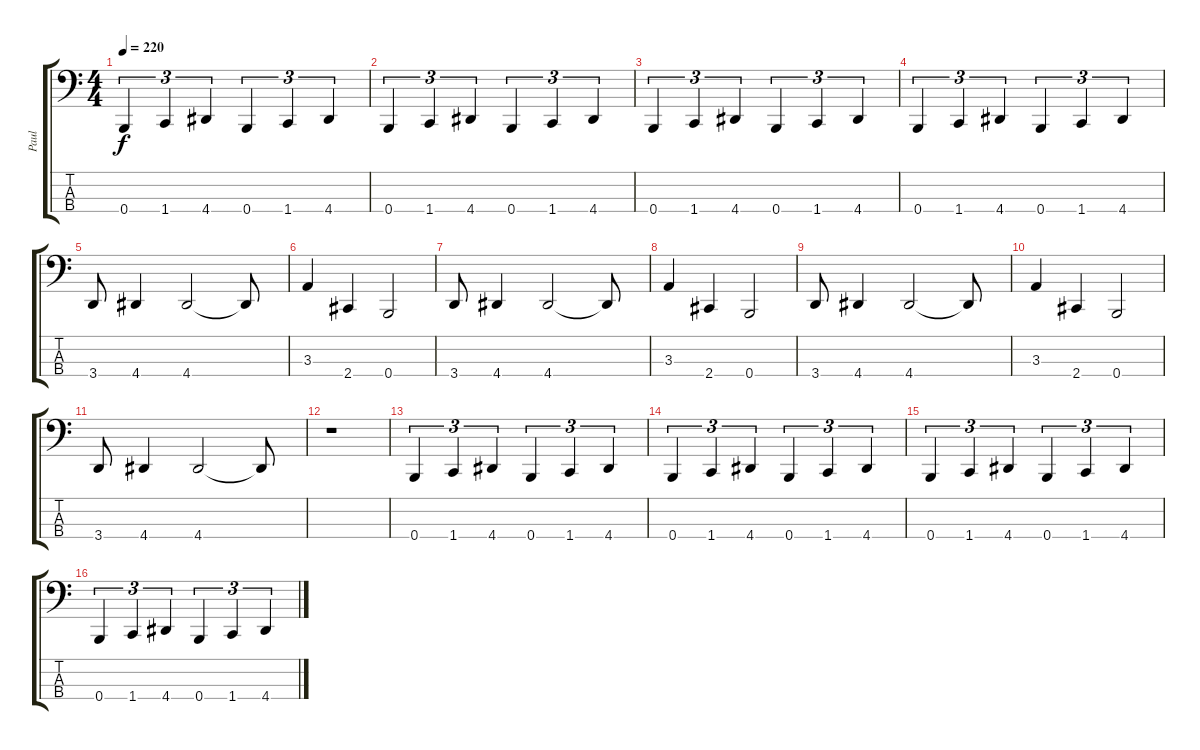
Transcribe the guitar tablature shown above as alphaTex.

\track ("Paul" "Paul") {instrument electricbasspick}
\staff {score tabs}
\tuning (E2 B1 Gb1 B0) {hide}
\ts (4 4)
\tempo 220
\clef f4
\ks c
0.4.4{tu (3 2) dy f} 1.4.4{tu (3 2)} 4.4.4{tu (3 2)} 0.4.4{tu (3 2)} 1.4.4{tu (3 2)} 4.4.4{tu (3 2)} |
0.4.4{tu (3 2)} 1.4.4{tu (3 2)} 4.4.4{tu (3 2)} 0.4.4{tu (3 2)} 1.4.4{tu (3 2)} 4.4.4{tu (3 2)} |
0.4.4{tu (3 2)} 1.4.4{tu (3 2)} 4.4.4{tu (3 2)} 0.4.4{tu (3 2)} 1.4.4{tu (3 2)} 4.4.4{tu (3 2)} |
0.4.4{tu (3 2)} 1.4.4{tu (3 2)} 4.4.4{tu (3 2)} 0.4.4{tu (3 2)} 1.4.4{tu (3 2)} 4.4.4{tu (3 2)} |
3.4.8 4.4.4 4.4.2 4.4{t}.8 |
3.3.4 2.4.4 0.4.2 |
3.4.8 4.4.4 4.4.2 4.4{t}.8 |
3.3.4 2.4.4 0.4.2 |
3.4.8 4.4.4 4.4.2 4.4{t}.8 |
3.3.4 2.4.4 0.4.2 |
3.4.8 4.4.4 4.4.2 4.4{t}.8 |
r.1 |
0.4.4{tu (3 2)} 1.4.4{tu (3 2)} 4.4.4{tu (3 2)} 0.4.4{tu (3 2)} 1.4.4{tu (3 2)} 4.4.4{tu (3 2)} |
0.4.4{tu (3 2)} 1.4.4{tu (3 2)} 4.4.4{tu (3 2)} 0.4.4{tu (3 2)} 1.4.4{tu (3 2)} 4.4.4{tu (3 2)} |
0.4.4{tu (3 2)} 1.4.4{tu (3 2)} 4.4.4{tu (3 2)} 0.4.4{tu (3 2)} 1.4.4{tu (3 2)} 4.4.4{tu (3 2)} |
0.4.4{tu (3 2)} 1.4.4{tu (3 2)} 4.4.4{tu (3 2)} 0.4.4{tu (3 2)} 1.4.4{tu (3 2)} 4.4.4{tu (3 2)}
